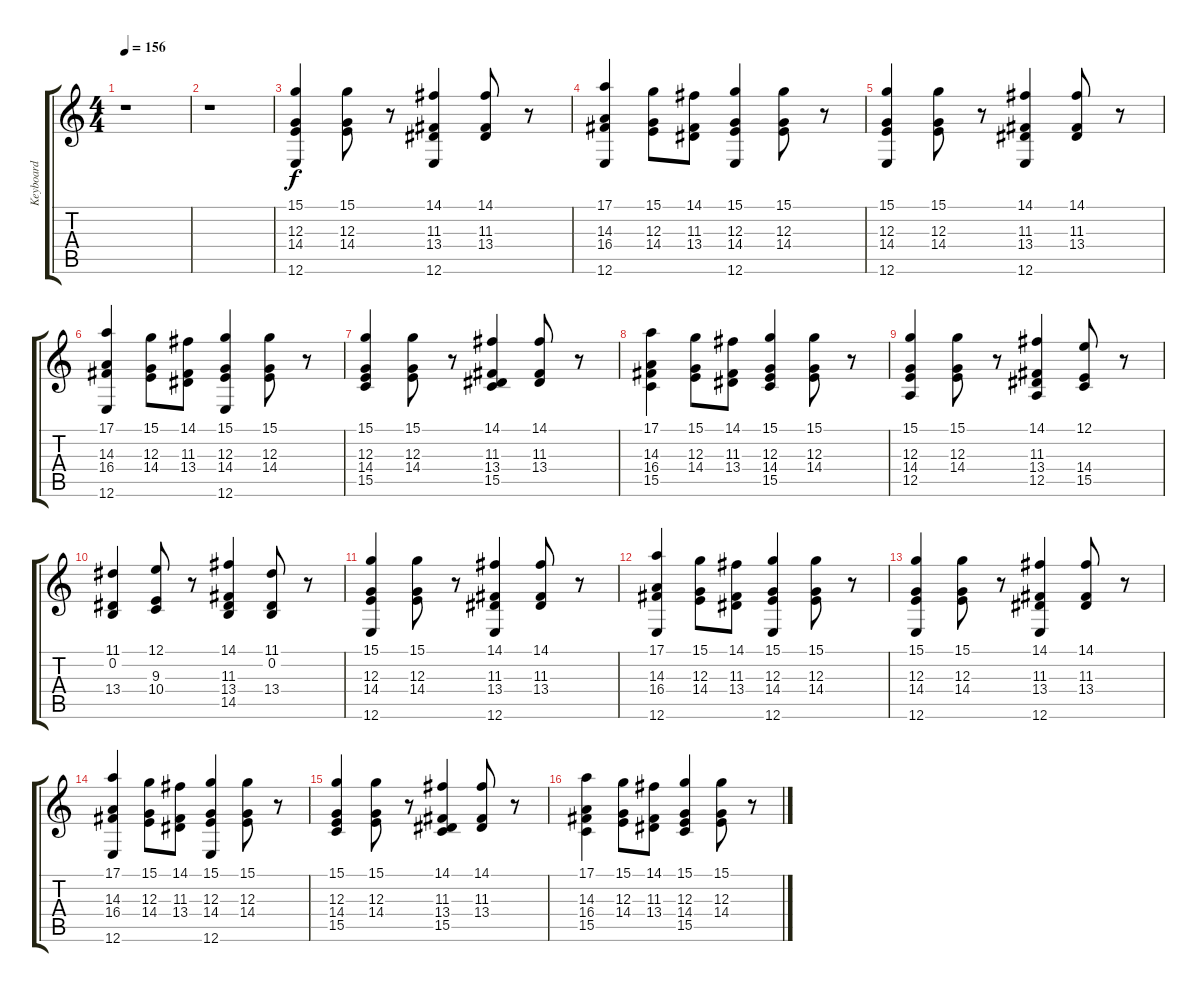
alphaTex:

\track (" Keyboard" " Keyboard") {instrument stringensemble1}
\staff {score tabs}
\tuning (E4 B3 G3 D3 A2 E2) {hide}
\ts (4 4)
\tempo 156
\clef g2
\ks c
r.1{dy f} |
r.1 |
(15.1 12.3 14.4 12.6).4{volume 8} (15.1 12.3 14.4).8 r.8 (14.1 11.3 13.4 12.6).4 (14.1 11.3 13.4).8 r.8 |
(17.1 14.3 16.4 12.6).4 (15.1 12.3 14.4).8 (14.1 11.3 13.4).8 (15.1 12.3 14.4 12.6).4 (15.1 12.3 14.4).8 r.8 |
(15.1 12.3 14.4 12.6).4 (15.1 12.3 14.4).8 r.8 (14.1 11.3 13.4 12.6).4 (14.1 11.3 13.4).8 r.8 |
(17.1 14.3 16.4 12.6).4 (15.1 12.3 14.4).8 (14.1 11.3 13.4).8 (15.1 12.3 14.4 12.6).4 (15.1 12.3 14.4).8 r.8 |
(15.1 12.3 14.4 15.5).4 (15.1 12.3 14.4).8 r.8 (14.1 11.3 13.4 15.5).4 (14.1 11.3 13.4).8 r.8 |
(17.1 14.3 16.4 15.5).4 (15.1 12.3 14.4).8 (14.1 11.3 13.4).8 (15.1 12.3 14.4 15.5).4 (15.1 12.3 14.4).8 r.8 |
(15.1 12.3 14.4 12.5).4 (15.1 12.3 14.4).8 r.8 (14.1 11.3 13.4 12.5).4 (12.1 14.4 15.5).8 r.8 |
(11.1 0.2 13.4).4 (12.1 9.3 10.4).8 r.8 (14.1 11.3 13.4 14.5).4 (11.1 0.2 13.4).8 r.8 |
(15.1 12.3 14.4 12.6).4 (15.1 12.3 14.4).8 r.8 (14.1 11.3 13.4 12.6).4 (14.1 11.3 13.4).8 r.8 |
(17.1 14.3 16.4 12.6).4 (15.1 12.3 14.4).8 (14.1 11.3 13.4).8 (15.1 12.3 14.4 12.6).4 (15.1 12.3 14.4).8 r.8 |
(15.1 12.3 14.4 12.6).4 (15.1 12.3 14.4).8 r.8 (14.1 11.3 13.4 12.6).4 (14.1 11.3 13.4).8 r.8 |
(17.1 14.3 16.4 12.6).4 (15.1 12.3 14.4).8 (14.1 11.3 13.4).8 (15.1 12.3 14.4 12.6).4 (15.1 12.3 14.4).8 r.8 |
(15.1 12.3 14.4 15.5).4 (15.1 12.3 14.4).8 r.8 (14.1 11.3 13.4 15.5).4 (14.1 11.3 13.4).8 r.8 |
(17.1 14.3 16.4 15.5).4 (15.1 12.3 14.4).8 (14.1 11.3 13.4).8 (15.1 12.3 14.4 15.5).4 (15.1 12.3 14.4).8 r.8
